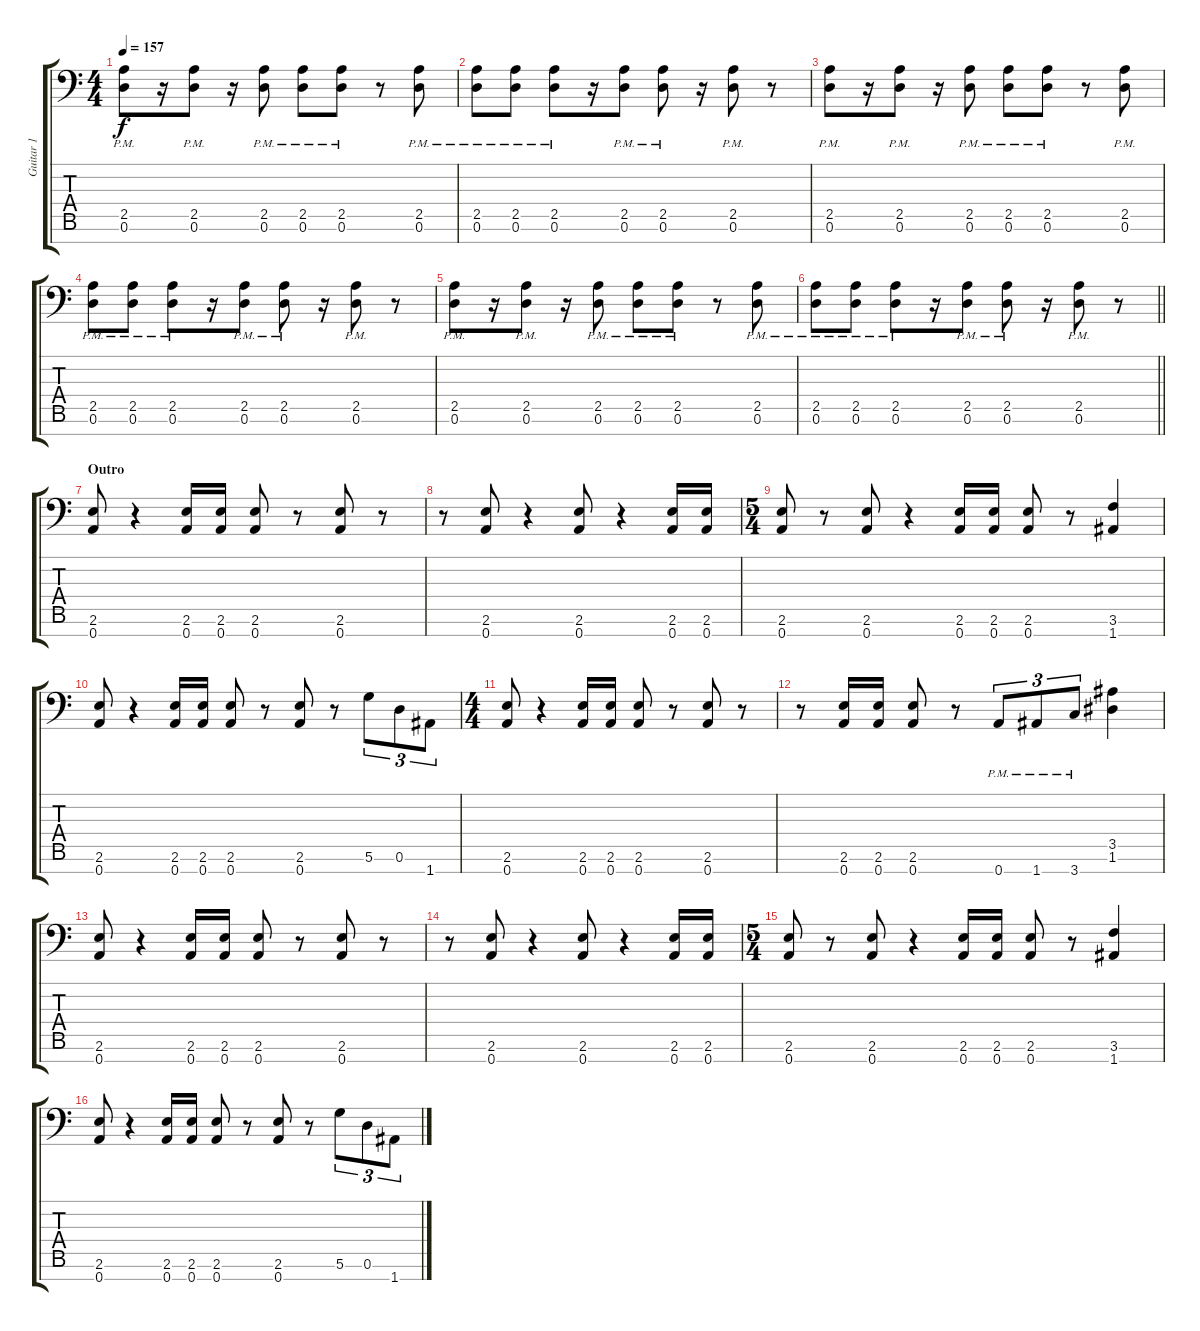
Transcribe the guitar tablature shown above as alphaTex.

\track ("Guitar 1" "Guitar 1") {instrument overdrivenguitar}
\staff {score tabs}
\tuning (D4 A3 F3 C3 G2 D2 A1) {hide}
\ts (4 4)
\tempo 157
\clef f4
\ks c
(2.5{pm} 0.6{pm}).8{dy f} r.16 (2.5{pm} 0.6{pm}).8 r.16 (2.5{pm} 0.6{pm}).8 (2.5{pm} 0.6{pm}).8 (2.5{pm} 0.6{pm}).8 r.8 (2.5{pm} 0.6{pm}).8 |
(2.5{pm} 0.6{pm}).8 (2.5{pm} 0.6{pm}).8 (2.5{pm} 0.6{pm}).8 r.16 (2.5{pm} 0.6{pm}).8 (2.5{pm} 0.6{pm}).8 r.16 (2.5{pm} 0.6{pm}).8 r.8 |
(2.5{pm} 0.6{pm}).8 r.16 (2.5{pm} 0.6{pm}).8 r.16 (2.5{pm} 0.6{pm}).8 (2.5{pm} 0.6{pm}).8 (2.5{pm} 0.6{pm}).8 r.8 (2.5{pm} 0.6{pm}).8 |
(2.5{pm} 0.6{pm}).8 (2.5{pm} 0.6{pm}).8 (2.5{pm} 0.6{pm}).8 r.16 (2.5{pm} 0.6{pm}).8 (2.5{pm} 0.6{pm}).8 r.16 (2.5{pm} 0.6{pm}).8 r.8 |
(2.5{pm} 0.6{pm}).8 r.16 (2.5{pm} 0.6{pm}).8 r.16 (2.5{pm} 0.6{pm}).8 (2.5{pm} 0.6{pm}).8 (2.5{pm} 0.6{pm}).8 r.8 (2.5{pm} 0.6{pm}).8 |
\barLineRight lightlight
(2.5{pm} 0.6{pm}).8 (2.5{pm} 0.6{pm}).8 (2.5{pm} 0.6{pm}).8 r.16 (2.5{pm} 0.6{pm}).8 (2.5{pm} 0.6{pm}).8 r.16 (2.5{pm} 0.6{pm}).8 r.8 |
\section ("" "Outro")
(2.6 0.7).8 r.4 (2.6 0.7).16 (2.6 0.7).16 (2.6 0.7).8 r.8 (2.6 0.7).8 r.8 |
r.8 (2.6 0.7).8 r.4 (2.6 0.7).8 r.4 (2.6 0.7).16 (2.6 0.7).16 |
\ts (5 4)
(2.6 0.7).8 r.8 (2.6 0.7).8 r.4 (2.6 0.7).16 (2.6 0.7).16 (2.6 0.7).8 r.8 (3.6 1.7).4 |
(2.6 0.7).8 r.4 (2.6 0.7).16 (2.6 0.7).16 (2.6 0.7).8 r.8 (2.6 0.7).8 r.8 5.6.8{tu (3 2)} 0.6.8{tu (3 2)} 1.7.8{tu (3 2)} |
\ts (4 4)
(2.6 0.7).8 r.4 (2.6 0.7).16 (2.6 0.7).16 (2.6 0.7).8 r.8 (2.6 0.7).8 r.8 |
r.8 (2.6 0.7).16 (2.6 0.7).16 (2.6 0.7).8 r.8 0.7{pm}.8{tu (3 2)} 1.7{pm}.8{tu (3 2)} 3.7{pm}.8{tu (3 2)} (3.5 1.6).4 |
(2.6 0.7).8 r.4 (2.6 0.7).16 (2.6 0.7).16 (2.6 0.7).8 r.8 (2.6 0.7).8 r.8 |
r.8 (2.6 0.7).8 r.4 (2.6 0.7).8 r.4 (2.6 0.7).16 (2.6 0.7).16 |
\ts (5 4)
(2.6 0.7).8 r.8 (2.6 0.7).8 r.4 (2.6 0.7).16 (2.6 0.7).16 (2.6 0.7).8 r.8 (3.6 1.7).4 |
(2.6 0.7).8 r.4 (2.6 0.7).16 (2.6 0.7).16 (2.6 0.7).8 r.8 (2.6 0.7).8 r.8 5.6.8{tu (3 2)} 0.6.8{tu (3 2)} 1.7.8{tu (3 2)}
